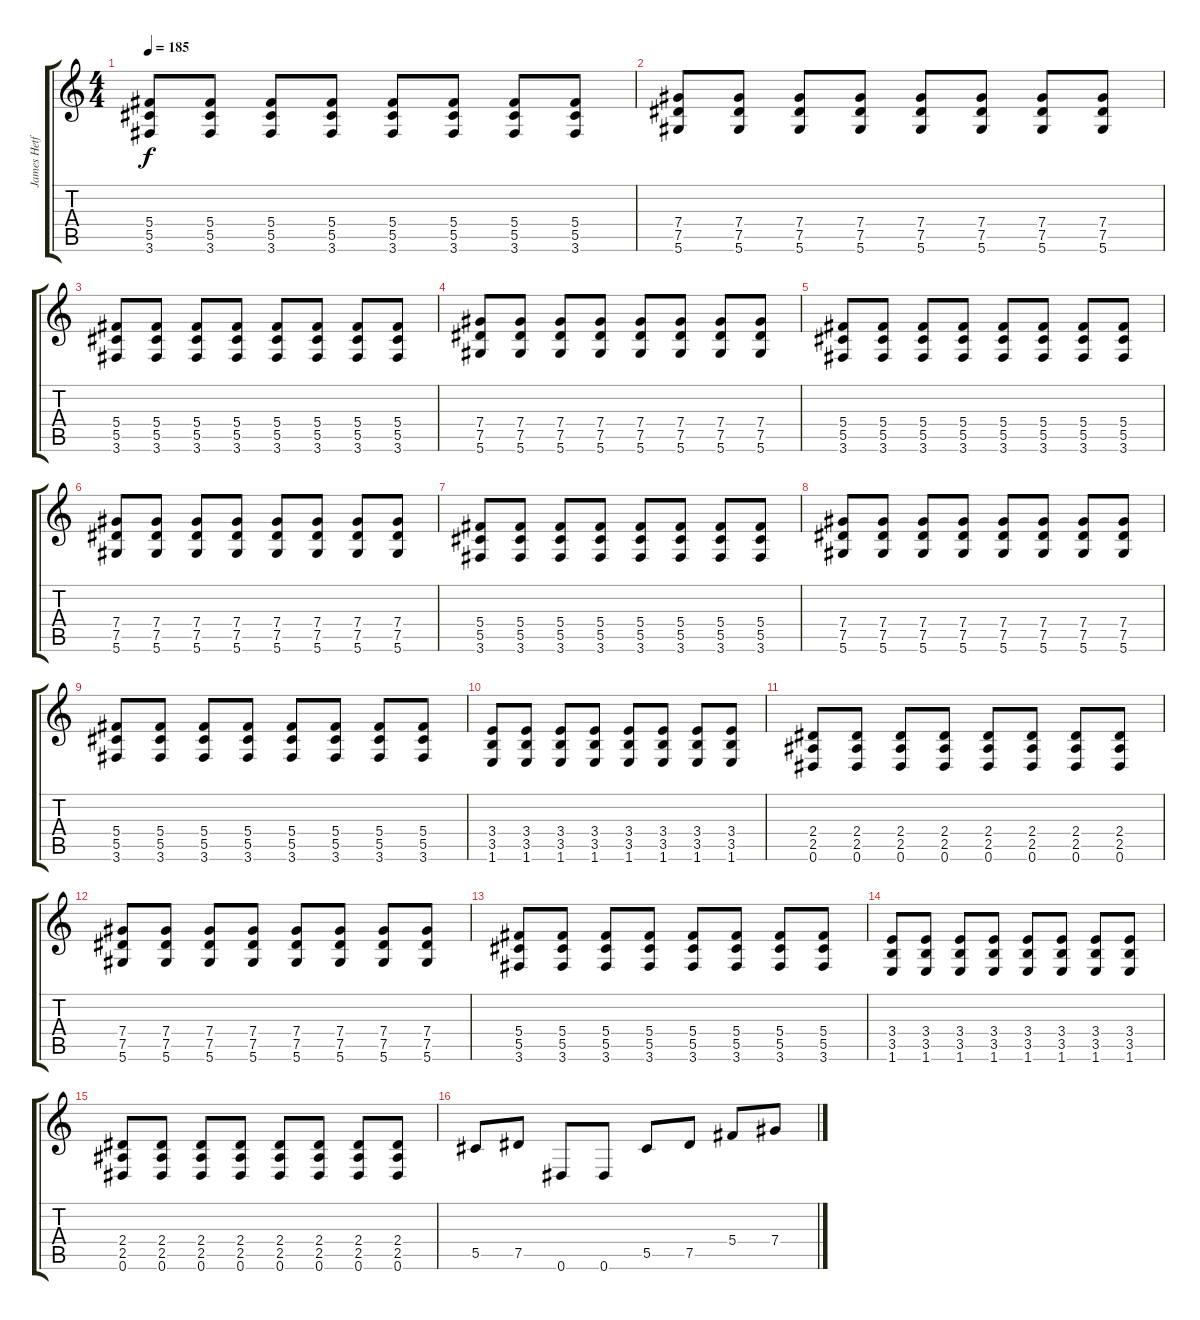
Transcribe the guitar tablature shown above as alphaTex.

\track ("James Hetfield" "James Hetf") {instrument distortionguitar}
\staff {score tabs}
\tuning (Eb4 Bb3 Gb3 Db3 Ab2 Eb2) {hide}
\ts (4 4)
\tempo 185
\clef g2
\ks c
(5.4 5.5 3.6).8{dy f} (5.4 5.5 3.6).8 (5.4 5.5 3.6).8 (5.4 5.5 3.6).8 (5.4 5.5 3.6).8 (5.4 5.5 3.6).8 (5.4 5.5 3.6).8 (5.4 5.5 3.6).8 |
(7.4 7.5 5.6).8 (7.4 7.5 5.6).8 (7.4 7.5 5.6).8 (7.4 7.5 5.6).8 (7.4 7.5 5.6).8 (7.4 7.5 5.6).8 (7.4 7.5 5.6).8 (7.4 7.5 5.6).8 |
(5.4 5.5 3.6).8 (5.4 5.5 3.6).8 (5.4 5.5 3.6).8 (5.4 5.5 3.6).8 (5.4 5.5 3.6).8 (5.4 5.5 3.6).8 (5.4 5.5 3.6).8 (5.4 5.5 3.6).8 |
(7.4 7.5 5.6).8 (7.4 7.5 5.6).8 (7.4 7.5 5.6).8 (7.4 7.5 5.6).8 (7.4 7.5 5.6).8 (7.4 7.5 5.6).8 (7.4 7.5 5.6).8 (7.4 7.5 5.6).8 |
(5.4 5.5 3.6).8 (5.4 5.5 3.6).8 (5.4 5.5 3.6).8 (5.4 5.5 3.6).8 (5.4 5.5 3.6).8 (5.4 5.5 3.6).8 (5.4 5.5 3.6).8 (5.4 5.5 3.6).8 |
(7.4 7.5 5.6).8 (7.4 7.5 5.6).8 (7.4 7.5 5.6).8 (7.4 7.5 5.6).8 (7.4 7.5 5.6).8 (7.4 7.5 5.6).8 (7.4 7.5 5.6).8 (7.4 7.5 5.6).8 |
(5.4 5.5 3.6).8 (5.4 5.5 3.6).8 (5.4 5.5 3.6).8 (5.4 5.5 3.6).8 (5.4 5.5 3.6).8 (5.4 5.5 3.6).8 (5.4 5.5 3.6).8 (5.4 5.5 3.6).8 |
(7.4 7.5 5.6).8 (7.4 7.5 5.6).8 (7.4 7.5 5.6).8 (7.4 7.5 5.6).8 (7.4 7.5 5.6).8 (7.4 7.5 5.6).8 (7.4 7.5 5.6).8 (7.4 7.5 5.6).8 |
(5.4 5.5 3.6).8 (5.4 5.5 3.6).8 (5.4 5.5 3.6).8 (5.4 5.5 3.6).8 (5.4 5.5 3.6).8 (5.4 5.5 3.6).8 (5.4 5.5 3.6).8 (5.4 5.5 3.6).8 |
(3.4 3.5 1.6).8 (3.4 3.5 1.6).8 (3.4 3.5 1.6).8 (3.4 3.5 1.6).8 (3.4 3.5 1.6).8 (3.4 3.5 1.6).8 (3.4 3.5 1.6).8 (3.4 3.5 1.6).8 |
(2.4 2.5 0.6).8 (2.4 2.5 0.6).8 (2.4 2.5 0.6).8 (2.4 2.5 0.6).8 (2.4 2.5 0.6).8 (2.4 2.5 0.6).8 (2.4 2.5 0.6).8 (2.4 2.5 0.6).8 |
(7.4 7.5 5.6).8 (7.4 7.5 5.6).8 (7.4 7.5 5.6).8 (7.4 7.5 5.6).8 (7.4 7.5 5.6).8 (7.4 7.5 5.6).8 (7.4 7.5 5.6).8 (7.4 7.5 5.6).8 |
(5.4 5.5 3.6).8 (5.4 5.5 3.6).8 (5.4 5.5 3.6).8 (5.4 5.5 3.6).8 (5.4 5.5 3.6).8 (5.4 5.5 3.6).8 (5.4 5.5 3.6).8 (5.4 5.5 3.6).8 |
(3.4 3.5 1.6).8 (3.4 3.5 1.6).8 (3.4 3.5 1.6).8 (3.4 3.5 1.6).8 (3.4 3.5 1.6).8 (3.4 3.5 1.6).8 (3.4 3.5 1.6).8 (3.4 3.5 1.6).8 |
(2.4 2.5 0.6).8 (2.4 2.5 0.6).8 (2.4 2.5 0.6).8 (2.4 2.5 0.6).8 (2.4 2.5 0.6).8 (2.4 2.5 0.6).8 (2.4 2.5 0.6).8 (2.4 2.5 0.6).8 |
5.5.8 7.5.8 0.6.8 0.6.8 5.5.8 7.5.8 5.4.8 7.4.8
